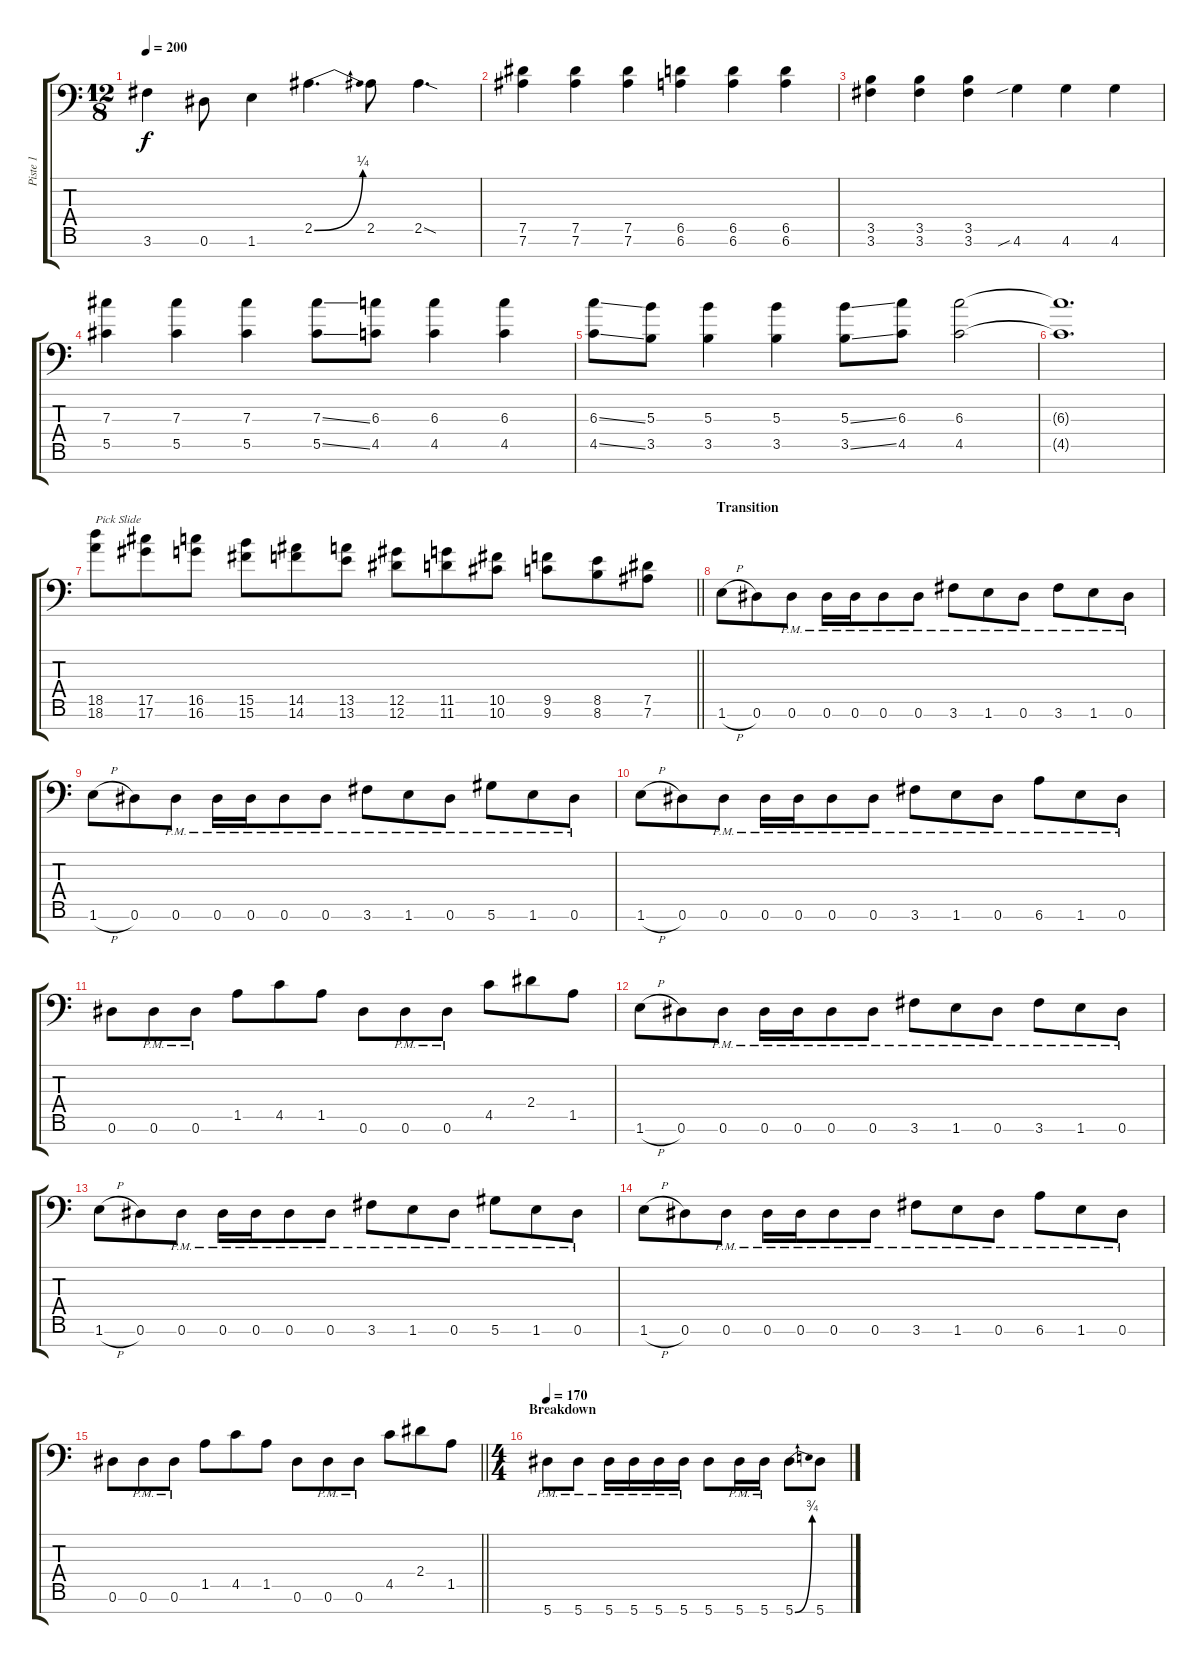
\track ("Piste 1" "Piste 1") {instrument distortionguitar}
\staff {score tabs}
\tuning (Eb4 Bb3 Gb3 Db3 Ab2 Eb2 Bb1) {hide}
\ts (12 8)
\tempo 200
\clef f4
\ks c
3.6{t}.4{dy f} 0.6.8 1.6.4 2.5{be (bend 0 0 60 1)}.4{d} 2.5.8 2.5{sod}.4{d} |
(7.5 7.6).4 (7.5 7.6).4 (7.5 7.6).4 (6.5 6.6).4 (6.5 6.6).4 (6.5 6.6).4 |
(3.5 3.6).4 (3.5 3.6).4 (3.5 3.6).4 4.6{sib}.4 4.6.4 4.6.4 |
(7.3 5.5).4 (7.3 5.5).4 (7.3 5.5).4 (7.3{ss} 5.5{ss}).8 (6.3 4.5).8 (6.3 4.5).4 (6.3 4.5).4 |
(6.3{ss} 4.5{ss}).8 (5.3 3.5).8 (5.3 3.5).4 (5.3 3.5).4 (5.3{ss} 3.5{ss}).8 (6.3 4.5).8 (6.3 4.5).2 |
(6.3{t} 4.5{t}).1{d} |
\barLineRight lightlight
(18.5 18.6).8{txt "Pick Slide"} (17.5 17.6).8 (16.5 16.6).8 (15.5 15.6).8 (14.5 14.6).8 (13.5 13.6).8 (12.5 12.6).8 (11.5 11.6).8 (10.5 10.6).8 (9.5 9.6).8 (8.5 8.6).8 (7.5 7.6).8 |
\section ("" "Transition")
1.6{h}.8 0.6.8 0.6{pm}.8 0.6{pm}.16 0.6{pm}.16 0.6{pm}.8 0.6{pm}.8 3.6{pm}.8 1.6{pm}.8 0.6{pm}.8 3.6{pm}.8 1.6{pm}.8 0.6{pm}.8 |
1.6{h}.8 0.6.8 0.6{pm}.8 0.6{pm}.16 0.6{pm}.16 0.6{pm}.8 0.6{pm}.8 3.6{pm}.8 1.6{pm}.8 0.6{pm}.8 5.6{pm}.8 1.6{pm}.8 0.6{pm}.8 |
1.6{h}.8 0.6.8 0.6{pm}.8 0.6{pm}.16 0.6{pm}.16 0.6{pm}.8 0.6{pm}.8 3.6{pm}.8 1.6{pm}.8 0.6{pm}.8 6.6{pm}.8 1.6{pm}.8 0.6{pm}.8 |
0.6.8 0.6{pm}.8 0.6{pm}.8 1.5.8 4.5.8 1.5.8 0.6.8 0.6{pm}.8 0.6{pm}.8 4.5.8 2.4.8 1.5.8 |
1.6{h}.8 0.6.8 0.6{pm}.8 0.6{pm}.16 0.6{pm}.16 0.6{pm}.8 0.6{pm}.8 3.6{pm}.8 1.6{pm}.8 0.6{pm}.8 3.6{pm}.8 1.6{pm}.8 0.6{pm}.8 |
1.6{h}.8 0.6.8 0.6{pm}.8 0.6{pm}.16 0.6{pm}.16 0.6{pm}.8 0.6{pm}.8 3.6{pm}.8 1.6{pm}.8 0.6{pm}.8 5.6{pm}.8 1.6{pm}.8 0.6{pm}.8 |
1.6{h}.8 0.6.8 0.6{pm}.8 0.6{pm}.16 0.6{pm}.16 0.6{pm}.8 0.6{pm}.8 3.6{pm}.8 1.6{pm}.8 0.6{pm}.8 6.6{pm}.8 1.6{pm}.8 0.6{pm}.8 |
\barLineRight lightlight
0.6.8 0.6{pm}.8 0.6{pm}.8 1.5.8 4.5.8 1.5.8 0.6.8 0.6{pm}.8 0.6{pm}.8 4.5.8 2.4.8 1.5.8 |
\ts (4 4)
\section ("" "Breakdown")
\tempo 170
5.7{pm}.8 5.7{pm}.8 5.7{pm}.16 5.7{pm}.16 5.7{pm}.16 5.7{pm}.16 5.7.8 5.7{pm}.16 5.7{pm}.16 5.7{be (bend 0 0 60 3)}.8 5.7.8
